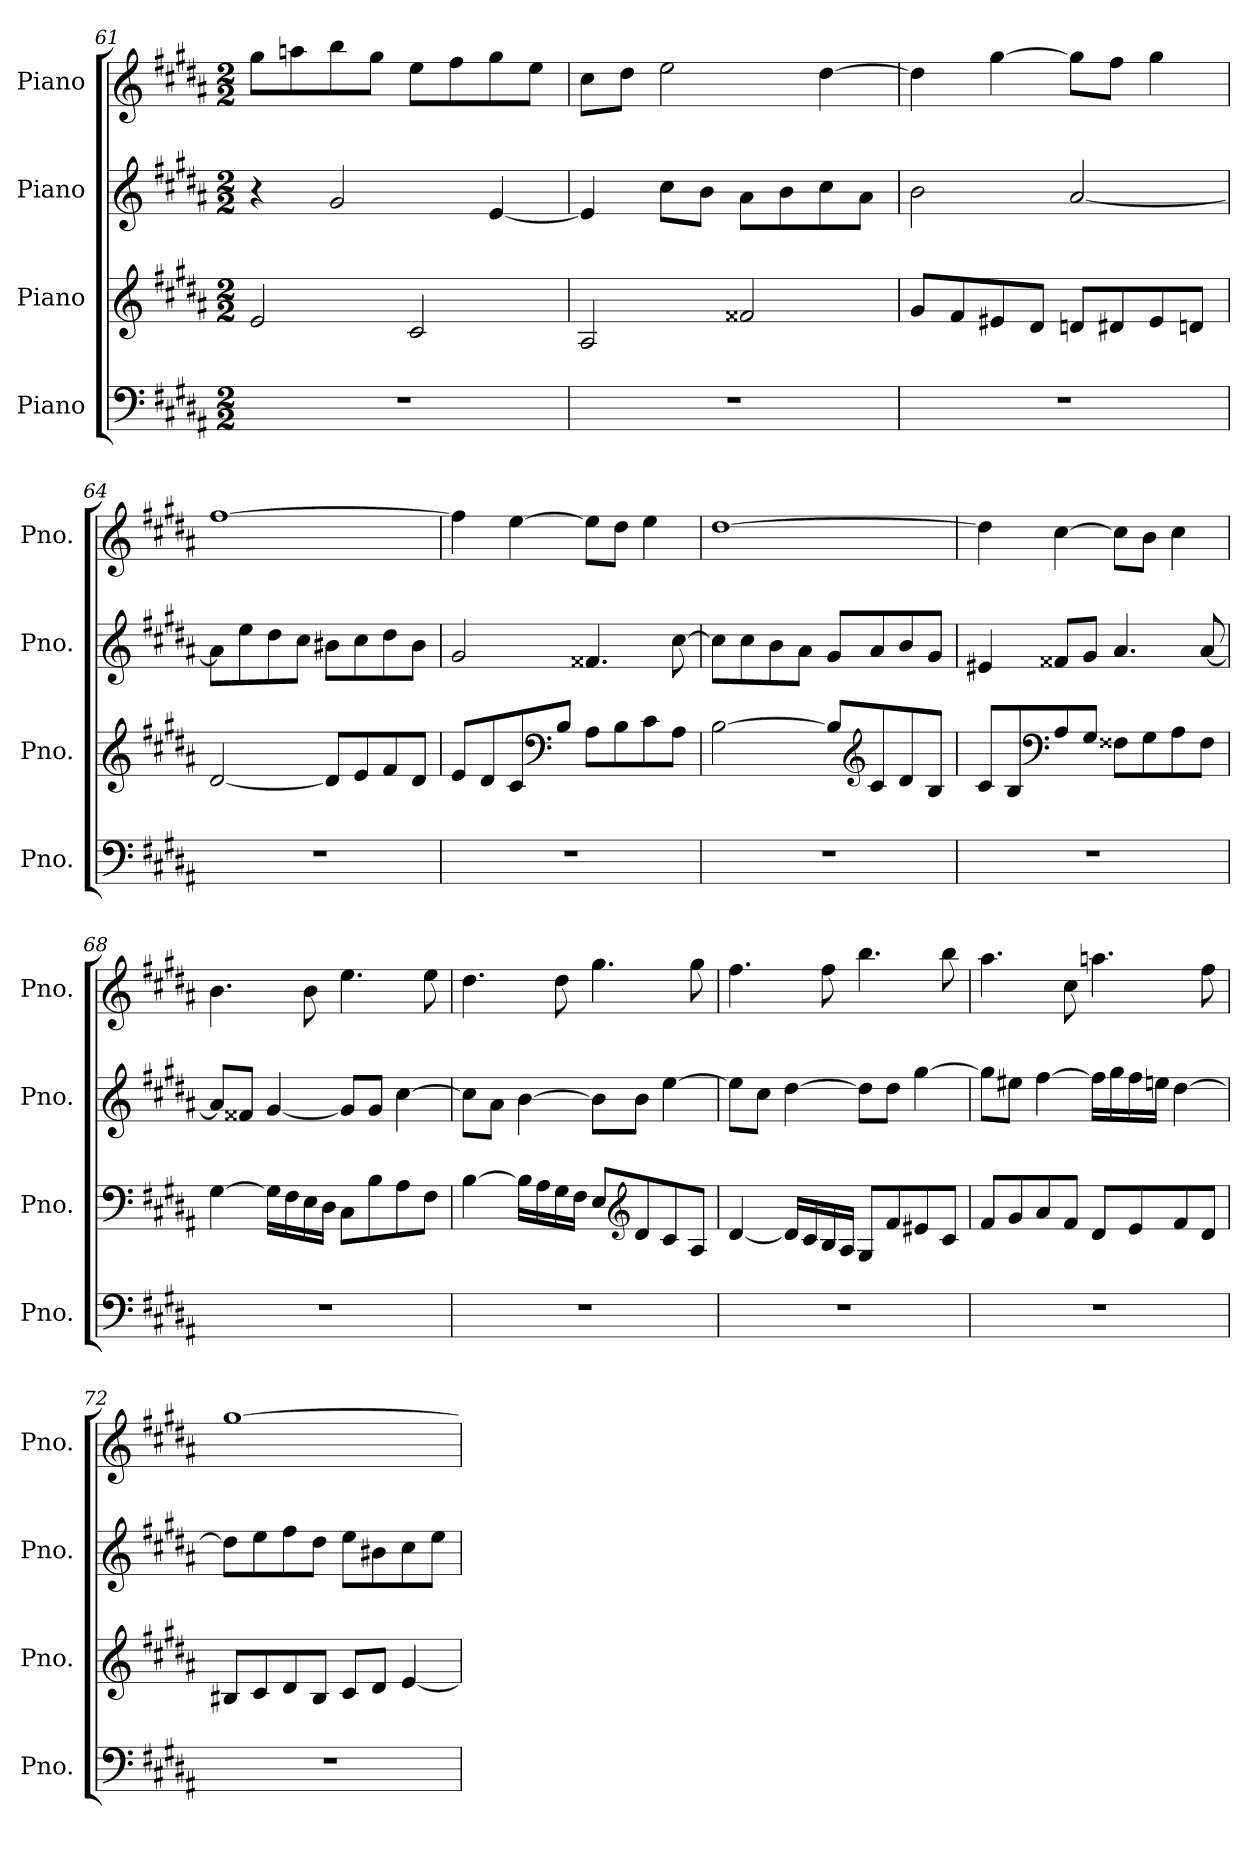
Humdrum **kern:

**kern	**kern	**kern	**kern
*part4	*part3	*part2	*part1
*staff4	*staff3	*staff2	*staff1
*I"Piano	*I"Piano	*I"Piano	*I"Piano
*I'Pno.	*I'Pno.	*I'Pno.	*I'Pno.
*clefF4	*clefG2	*clefG2	*clefG2
*k[f#c#g#d#a#]	*k[f#c#g#d#a#]	*k[f#c#g#d#a#]	*k[f#c#g#d#a#]
*M2/2	*M2/2	*M2/2	*M2/2
=61	=61	=61	=61
1r	2e/	4r	8gg#\L
.	.	.	8aan\
.	.	2g#/	8bb\
.	.	.	8gg#\J
.	2c#/	.	8ee\L
.	.	.	8ff#\
.	.	[4e/	8gg#\
.	.	.	8ee\J
=62	=62	=62	=62
1r	2A#/	4e/]	8cc#\L
.	.	.	8dd#\J
.	.	8cc#\L	2ee\
.	.	8b\J	.
.	2f##X/	8a#\L	.
.	.	8b\	.
.	.	8cc#\	[4dd#\
.	.	8a#\J	.
=63	=63	=63	=63
1r	8g#/L	2b\	4dd#\]
.	8f#/	.	.
.	8e#X/	.	[4gg#\
.	8d#/J	.	.
.	8dn/L	[2a#/	8gg#\L]
.	8d#X/	.	8ff#\J
.	8e#/	.	4gg#\
.	8dn/J	.	.
!!LO:LB:g=z
=64	=64	=64	=64
1r	[2d#/	8a#\L]	[1ff#
.	.	8ee\	.
.	.	8dd#\	.
.	.	8cc#\J	.
.	8d#/L]	8b#X\L	.
.	8e/	8cc#\	.
.	8f#/	8dd#\	.
.	8d#/J	8b#\J	.
=65	=65	=65	=65
1r	8e/L	2g#/	4ff#\]
.	8d#/	.	.
.	8c#/	.	[4ee\
*	*clefF4	*	*
.	8B/J	.	.
.	8A#\L	4.f##X/	8ee\L]
.	8B\	.	8dd#\J
.	8c#\	.	4ee\
.	8A#\J	[8cc#\	.
=66	=66	=66	=66
1r	[2B\	8cc#\L]	[1dd#
.	.	8cc#\	.
.	.	8b\	.
.	.	8a#\J	.
.	8B/L]	8g#/L	.
*	*clefG2	*	*
.	8c#/	8a#/	.
.	8d#/	8b/	.
.	8B/J	8g#/J	.
=67	=67	=67	=67
1r	8c#/L	4e#X/	4dd#\]
.	8B/	.	.
*	*clefF4	*	*
.	8A#/	8f##X/L	[4cc#\
.	8G#/J	8g#/J	.
.	8F##X\L	4.a#/	8cc#\L]
.	8G#\	.	8b\J
.	8A#\	.	4cc#\
.	8F##\J	[8a#/	.
!!LO:PB:g=z
=68	=68	=68	=68
1r	[4G#\	8a#/L]	4.b\
.	.	8f##X/J	.
.	16G#\LL]	[4g#/	.
.	16F#\	.	.
.	16E\	.	8b\
.	16D#\JJ	.	.
.	8C#\L	8g#/L]	4.ee\
.	8B\	8g#/J	.
.	8A#\	[4cc#\	.
.	8F#\J	.	8ee\
=69	=69	=69	=69
1r	[4B\	8cc#\L]	4.dd#\
.	.	8a#\J	.
.	16B\LL]	[4b\	.
.	16A#\	.	.
.	16G#\	.	8dd#\
.	16F#\JJ	.	.
.	8E/L	8b\L]	4.gg#\
*	*clefG2	*	*
.	8d#/	8b\J	.
.	8c#/	[4ee\	.
.	8A#/J	.	8gg#\
=70	=70	=70	=70
1r	[4d#/	8ee\L]	4.ff#\
.	.	8cc#\J	.
.	16d#/LL]	[4dd#\	.
.	16c#/	.	.
.	16B/	.	8ff#\
.	16A#/JJ	.	.
.	8G#/L	8dd#\L]	4.bb\
.	8f#/	8dd#\J	.
.	8e#X/	[4gg#\	.
.	8c#/J	.	8bb\
!!LO:LB:g=z
=71	=71	=71	=71
1r	8f#/L	8gg#\L]	4.aa#\
.	8g#/	8ee#X\J	.
.	8a#/	[4ff#\	.
.	8f#/J	.	8cc#\
.	8d#/L	16ff#\LL]	4.aan\
.	.	16gg#\	.
.	8e/	16ff#\	.
.	.	16een\JJ	.
.	8f#/	[4dd#\	.
.	8d#/J	.	8ff#\
=72	=72	=72	=72
1r	8B#X/L	8dd#\L]	[1gg#
.	8c#/	8ee\	.
.	8d#/	8ff#\	.
.	8B#/J	8dd#\J	.
.	8c#/L	8ee\L	.
.	8d#/J	8b#X\	.
.	[4e/	8cc#\	.
.	.	8ee\J	.
=	=	=	=
*-	*-	*-	*-
